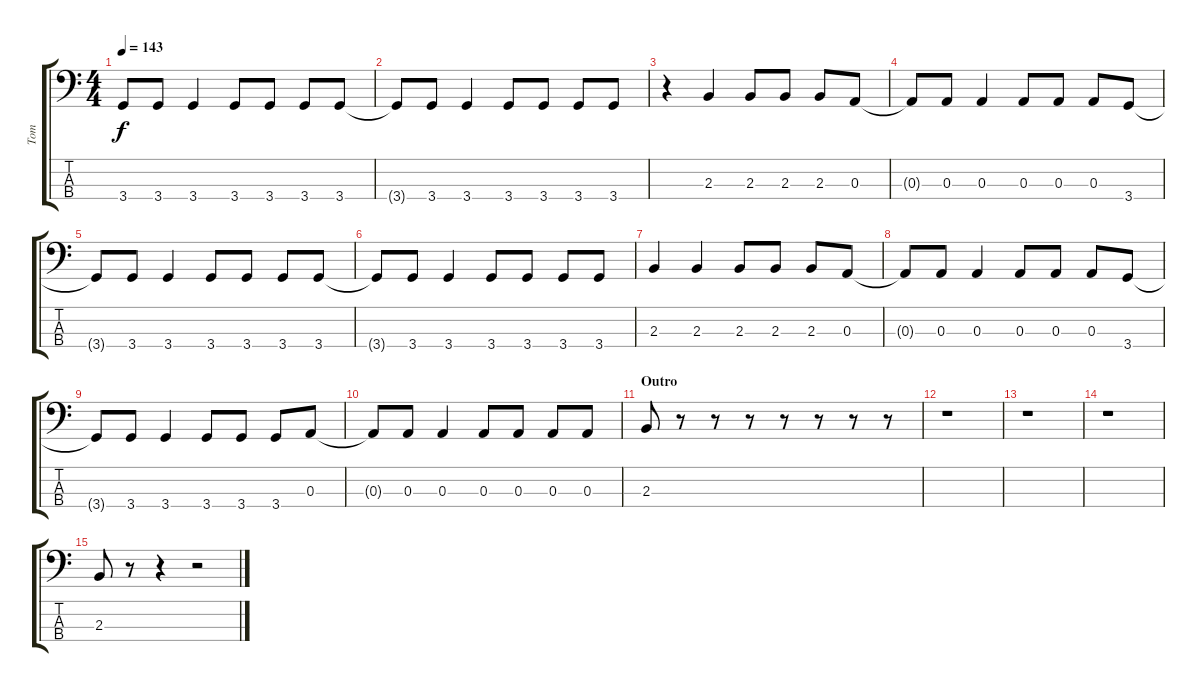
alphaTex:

\track ("Tom" "Tom") {instrument electricbassfinger}
\staff {score tabs}
\tuning (G2 D2 A1 E1) {hide}
\ts (4 4)
\tempo 143
\clef f4
\ks c
3.4{t}.8{dy f} 3.4.8 3.4.4 3.4.8 3.4.8 3.4.8 3.4.8 |
3.4{t}.8 3.4.8 3.4.4 3.4.8 3.4.8 3.4.8 3.4.8 |
r.4 2.3.4 2.3.8 2.3.8 2.3.8 0.3.8 |
0.3{t}.8 0.3.8 0.3.4 0.3.8 0.3.8 0.3.8 3.4.8 |
3.4{t}.8 3.4.8 3.4.4 3.4.8 3.4.8 3.4.8 3.4.8 |
3.4{t}.8 3.4.8 3.4.4 3.4.8 3.4.8 3.4.8 3.4.8 |
2.3.4 2.3.4 2.3.8 2.3.8 2.3.8 0.3.8 |
0.3{t}.8 0.3.8 0.3.4 0.3.8 0.3.8 0.3.8 3.4.8 |
3.4{t}.8 3.4.8 3.4.4 3.4.8 3.4.8 3.4.8 0.3.8 |
0.3{t}.8 0.3.8 0.3.4 0.3.8 0.3.8 0.3.8 0.3.8 |
\section ("" "Outro")
2.3.8 r.8 r.8 r.8 r.8 r.8 r.8 r.8 |
r.1 |
r.1 |
r.1 |
2.3.8 r.8 r.4 r.2
